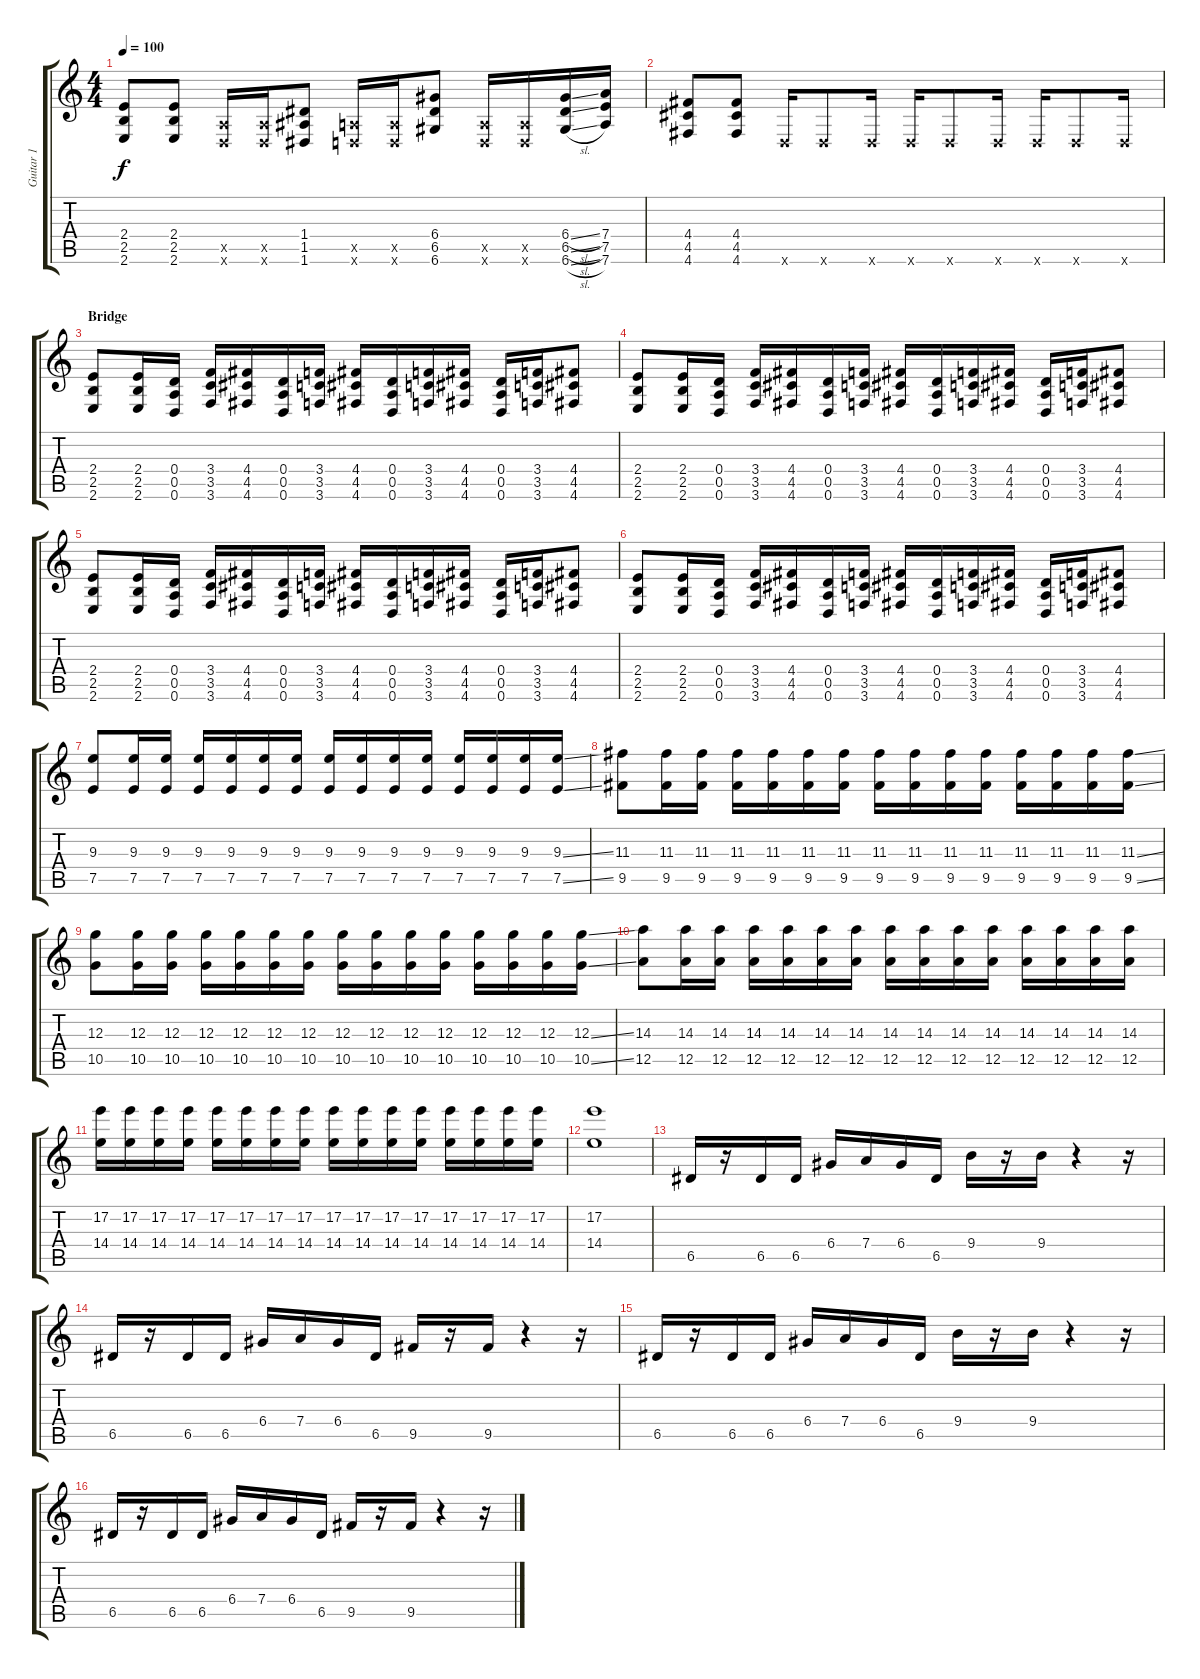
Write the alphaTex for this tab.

\track ("Guitar 1" "Guitar 1") {instrument distortionguitar}
\staff {score tabs}
\tuning (E4 B3 G3 D3 A2 D2) {hide}
\ts (4 4)
\tempo 100
\clef g2
\ks c
(2.4 2.5 2.6).8{dy f balance 0 instrument distortionguitar} (2.4 2.5 2.6).8 (0.5{x} 0.6{x}).16 (0.5{x} 0.6{x}).16 (1.4 1.5 1.6).8 (0.5{x} 0.6{x}).16 (0.5{x} 0.6{x}).16 (6.4 6.5 6.6).8 (0.5{x} 0.6{x}).16 (0.5{x} 0.6{x}).16 (6.4{sl} 6.5{sl} 6.6{sl}).16 (7.4 7.5 7.6).16 |
(4.4 4.5 4.6).8 (4.4 4.5 4.6).8 0.6{x}.16 0.6{x}.8 0.6{x}.16 0.6{x}.16 0.6{x}.8 0.6{x}.16 0.6{x}.16 0.6{x}.8 0.6{x}.16 |
\section ("" "Bridge")
(2.4 2.5 2.6).8 (2.4 2.5 2.6).16 (0.4 0.5 0.6).16 (3.4 3.5 3.6).16 (4.4 4.5 4.6).16 (0.4 0.5 0.6).16 (3.4 3.5 3.6).16 (4.4 4.5 4.6).16 (0.4 0.5 0.6).16 (3.4 3.5 3.6).16 (4.4 4.5 4.6).16 (0.4 0.5 0.6).16 (3.4 3.5 3.6).16 (4.4 4.5 4.6).8 |
(2.4 2.5 2.6).8 (2.4 2.5 2.6).16 (0.4 0.5 0.6).16 (3.4 3.5 3.6).16 (4.4 4.5 4.6).16 (0.4 0.5 0.6).16 (3.4 3.5 3.6).16 (4.4 4.5 4.6).16 (0.4 0.5 0.6).16 (3.4 3.5 3.6).16 (4.4 4.5 4.6).16 (0.4 0.5 0.6).16 (3.4 3.5 3.6).16 (4.4 4.5 4.6).8 |
(2.4 2.5 2.6).8 (2.4 2.5 2.6).16 (0.4 0.5 0.6).16 (3.4 3.5 3.6).16 (4.4 4.5 4.6).16 (0.4 0.5 0.6).16 (3.4 3.5 3.6).16 (4.4 4.5 4.6).16 (0.4 0.5 0.6).16 (3.4 3.5 3.6).16 (4.4 4.5 4.6).16 (0.4 0.5 0.6).16 (3.4 3.5 3.6).16 (4.4 4.5 4.6).8 |
(2.4 2.5 2.6).8 (2.4 2.5 2.6).16 (0.4 0.5 0.6).16 (3.4 3.5 3.6).16 (4.4 4.5 4.6).16 (0.4 0.5 0.6).16 (3.4 3.5 3.6).16 (4.4 4.5 4.6).16 (0.4 0.5 0.6).16 (3.4 3.5 3.6).16 (4.4 4.5 4.6).16 (0.4 0.5 0.6).16 (3.4 3.5 3.6).16 (4.4 4.5 4.6).8 |
(9.3 7.5).8 (9.3 7.5).16 (9.3 7.5).16 (9.3 7.5).16 (9.3 7.5).16 (9.3 7.5).16 (9.3 7.5).16 (9.3 7.5).16 (9.3 7.5).16 (9.3 7.5).16 (9.3 7.5).16 (9.3 7.5).16 (9.3 7.5).16 (9.3 7.5).16 (9.3{ss} 7.5{ss}).16 |
(11.3 9.5).8 (11.3 9.5).16 (11.3 9.5).16 (11.3 9.5).16 (11.3 9.5).16 (11.3 9.5).16 (11.3 9.5).16 (11.3 9.5).16 (11.3 9.5).16 (11.3 9.5).16 (11.3 9.5).16 (11.3 9.5).16 (11.3 9.5).16 (11.3 9.5).16 (11.3{ss} 9.5{ss}).16 |
(12.3 10.5).8 (12.3 10.5).16 (12.3 10.5).16 (12.3 10.5).16 (12.3 10.5).16 (12.3 10.5).16 (12.3 10.5).16 (12.3 10.5).16 (12.3 10.5).16 (12.3 10.5).16 (12.3 10.5).16 (12.3 10.5).16 (12.3 10.5).16 (12.3 10.5).16 (12.3{ss} 10.5{ss}).16 |
(14.3 12.5).8 (14.3 12.5).16 (14.3 12.5).16 (14.3 12.5).16 (14.3 12.5).16 (14.3 12.5).16 (14.3 12.5).16 (14.3 12.5).16 (14.3 12.5).16 (14.3 12.5).16 (14.3 12.5).16 (14.3 12.5).16 (14.3 12.5).16 (14.3 12.5).16 (14.3 12.5).16 |
(17.2 14.4).16 (17.2 14.4).16 (17.2 14.4).16 (17.2 14.4).16 (17.2 14.4).16 (17.2 14.4).16 (17.2 14.4).16 (17.2 14.4).16 (17.2 14.4).16 (17.2 14.4).16 (17.2 14.4).16 (17.2 14.4).16 (17.2 14.4).16 (17.2 14.4).16 (17.2 14.4).16 (17.2 14.4).16 |
(17.2 14.4).1 |
6.5.16{balance 8 instrument electricguitarmuted} r.16 6.5.16 6.5.16 6.4.16 7.4.16 6.4.16 6.5.16 9.4.16 r.16 9.4.16 r.4 r.16 |
6.5.16 r.16 6.5.16 6.5.16 6.4.16 7.4.16 6.4.16 6.5.16 9.5.16 r.16 9.5.16 r.4 r.16 |
6.5.16{balance 8 instrument electricguitarmuted} r.16 6.5.16 6.5.16 6.4.16 7.4.16 6.4.16 6.5.16 9.4.16 r.16 9.4.16 r.4 r.16 |
6.5.16 r.16 6.5.16 6.5.16 6.4.16 7.4.16 6.4.16 6.5.16 9.5.16 r.16 9.5.16 r.4 r.16
